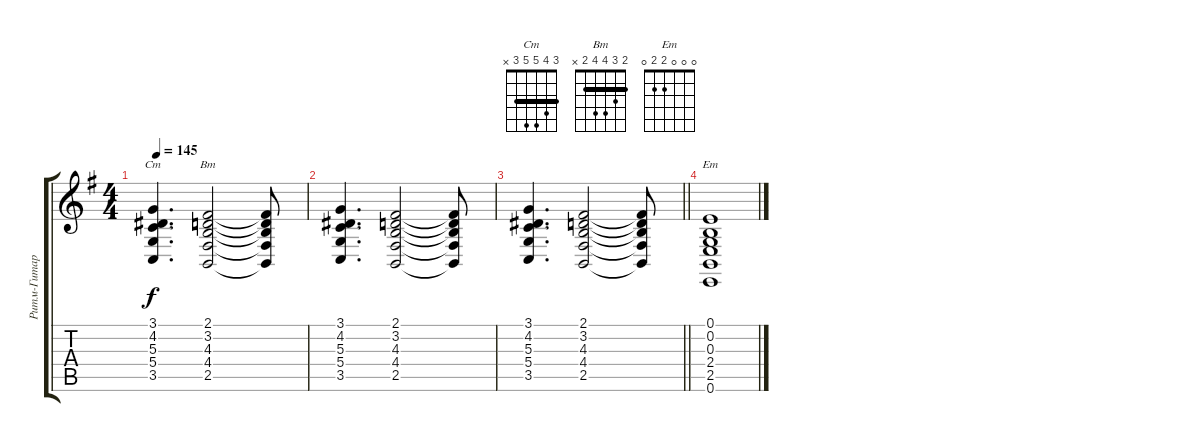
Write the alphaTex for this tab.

\track ("Ритм-Гитара (Бой)" "Ритм-Гитар") {instrument orchestralharp}
\staff {score tabs}
\tuning (E4 B3 G3 D3 A2 E2) {hide}
\chord ("Cm" 3 4 5 5 3 x) {barre 3}
\chord ("Bm" 2 3 4 4 2 x) {barre 2}
\chord ("Em" 0 0 0 2 2 0)
\ts (4 4)
\tempo 145
\clef g2
\ks eminor
(3.1 4.2 5.3 5.4 3.5).4{d ch "Cm" dy f} (2.1 3.2 4.3 4.4 2.5).2{ch "Bm"} (2.1{t} 3.2{t} 4.3{t} 4.4{t} 2.5{t}).8 |
(3.1 4.2 5.3 5.4 3.5).4{d} (2.1 3.2 4.3 4.4 2.5).2 (2.1{t} 3.2{t} 4.3{t} 4.4{t} 2.5{t}).8 |
\barLineRight lightlight
(3.1 4.2 5.3 5.4 3.5).4{d} (2.1 3.2 4.3 4.4 2.5).2 (2.1{t} 3.2{t} 4.3{t} 4.4{t} 2.5{t}).8 |
(0.1 0.2 0.3 2.4 2.5 0.6).1{ch "Em"}
